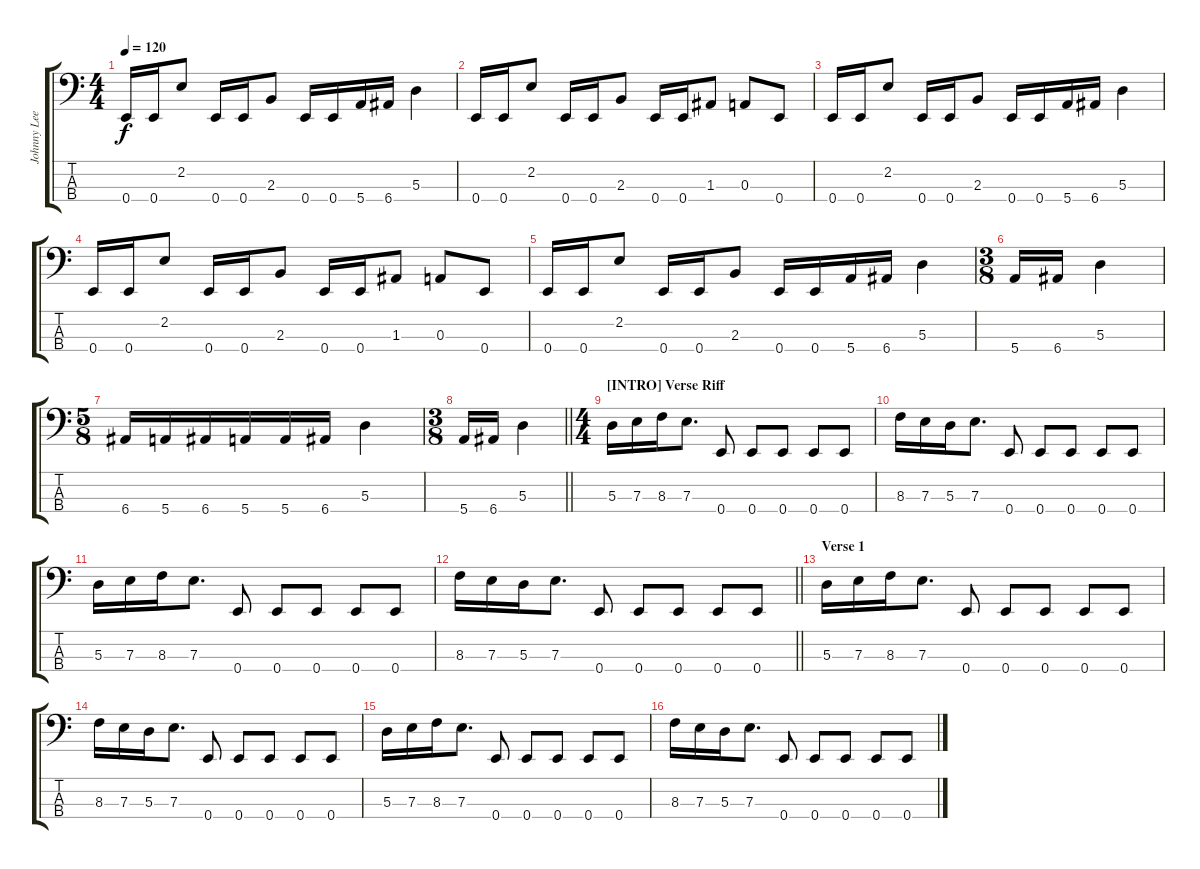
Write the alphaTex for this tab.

\track ("Johnny Lee Middleton (Bass)" "Johnny Lee") {instrument electricbasspick}
\staff {score tabs}
\tuning (G2 D2 A1 E1) {hide}
\ts (4 4)
\tempo 120
\clef f4
\ks c
0.4.16{dy f} 0.4.16 2.2.8 0.4.16 0.4.16 2.3.8 0.4.16 0.4.16 5.4.16 6.4.16 5.3.4 |
0.4.16 0.4.16 2.2.8 0.4.16 0.4.16 2.3.8 0.4.16 0.4.16 1.3.8 0.3.8 0.4.8 |
0.4.16 0.4.16 2.2.8 0.4.16 0.4.16 2.3.8 0.4.16 0.4.16 5.4.16 6.4.16 5.3.4 |
0.4.16 0.4.16 2.2.8 0.4.16 0.4.16 2.3.8 0.4.16 0.4.16 1.3.8 0.3.8 0.4.8 |
0.4.16 0.4.16 2.2.8 0.4.16 0.4.16 2.3.8 0.4.16 0.4.16 5.4.16 6.4.16 5.3.4 |
\ts (3 8)
5.4.16 6.4.16 5.3.4 |
\ts (5 8)
6.4.16 5.4.16 6.4.16 5.4.16 5.4.16 6.4.16 5.3.4 |
\ts (3 8)
\barLineRight lightlight
5.4.16 6.4.16 5.3.4 |
\ts (4 4)
\section ("" "[INTRO] Verse Riff")
5.3.16 7.3.16 8.3.16 7.3.8{d} 0.4.8 0.4.8 0.4.8 0.4.8 0.4.8 |
8.3.16 7.3.16 5.3.16 7.3.8{d} 0.4.8 0.4.8 0.4.8 0.4.8 0.4.8 |
5.3.16 7.3.16 8.3.16 7.3.8{d} 0.4.8 0.4.8 0.4.8 0.4.8 0.4.8 |
\barLineRight lightlight
8.3.16 7.3.16 5.3.16 7.3.8{d} 0.4.8 0.4.8 0.4.8 0.4.8 0.4.8 |
\section ("" "Verse 1")
5.3.16 7.3.16 8.3.16 7.3.8{d} 0.4.8 0.4.8 0.4.8 0.4.8 0.4.8 |
8.3.16 7.3.16 5.3.16 7.3.8{d} 0.4.8 0.4.8 0.4.8 0.4.8 0.4.8 |
5.3.16 7.3.16 8.3.16 7.3.8{d} 0.4.8 0.4.8 0.4.8 0.4.8 0.4.8 |
8.3.16 7.3.16 5.3.16 7.3.8{d} 0.4.8 0.4.8 0.4.8 0.4.8 0.4.8
